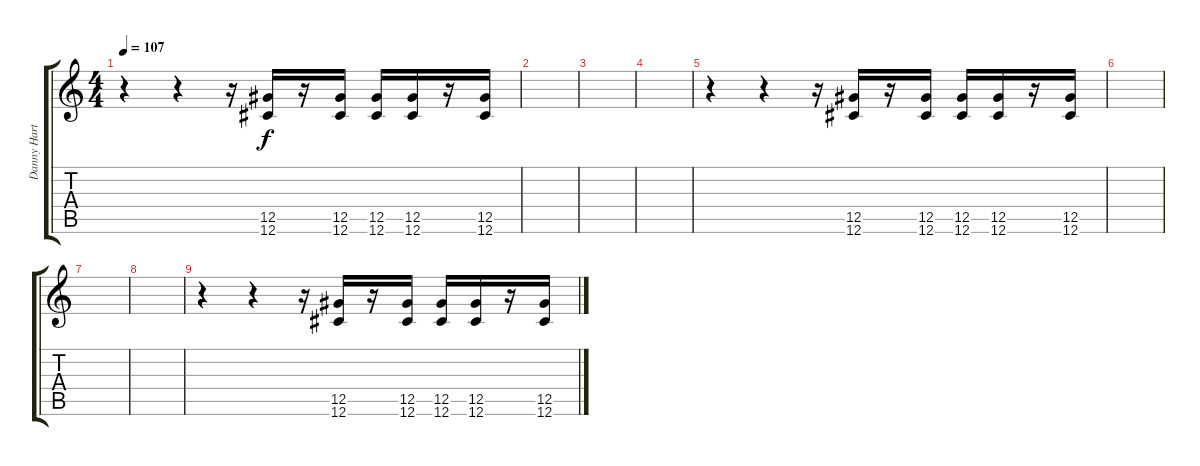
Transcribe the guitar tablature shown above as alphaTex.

\track ("Danny Hartwell (Chorus Guitar)" "Danny Hart") {instrument distortionguitar}
\staff {score tabs}
\tuning (Eb4 Bb3 Gb3 Db3 Ab2 Db2) {hide}
\ts (4 4)
\tempo 107
\clef g2
\ks c
r.4{dy f instrument overdrivenguitar} r.4 r.16 (12.5 12.6).16 r.16 (12.5 12.6).16 (12.5 12.6).16 (12.5 12.6).16 r.16 (12.5 12.6).16 |
|
|
|
r.4{volume 6 instrument overdrivenguitar} r.4 r.16 (12.5 12.6).16 r.16 (12.5 12.6).16 (12.5 12.6).16 (12.5 12.6).16 r.16 (12.5 12.6).16 |
|
|
|
r.4{volume 1 instrument overdrivenguitar} r.4 r.16 (12.5 12.6).16 r.16 (12.5 12.6).16 (12.5 12.6).16 (12.5 12.6).16 r.16 (12.5 12.6).16
